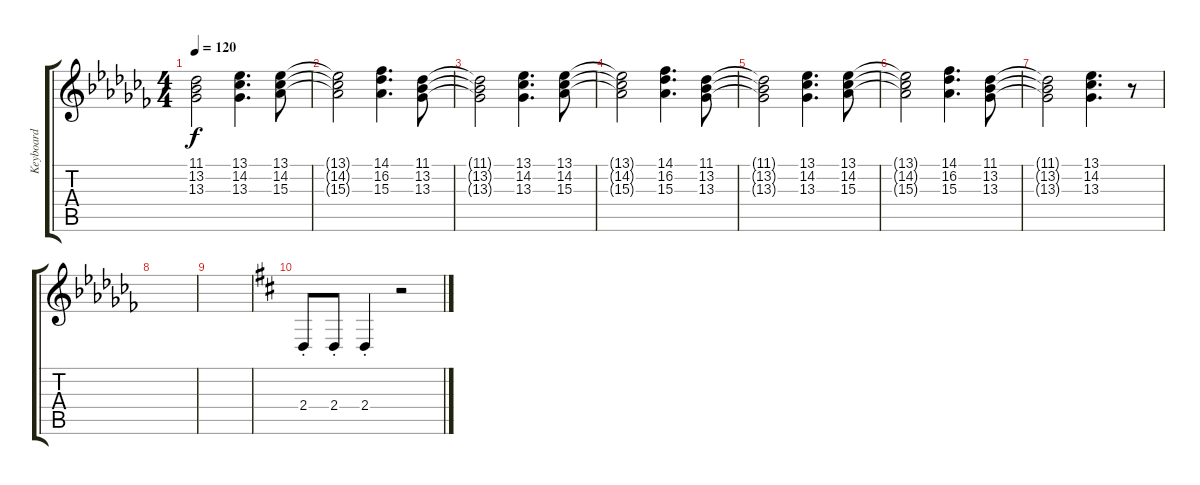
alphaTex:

\track ("Keyboard" "Keyboard") {instrument fx5brightness}
\staff {score tabs}
\tuning (D4 A3 F3 C3 G2 D2) {hide}
\ts (4 4)
\tempo 120
\clef g2
\ks abminor
(11.1{t} 13.2{t} 13.3{t}).2{dy f} (13.1 14.2 13.3).4{d} (13.1 14.2 15.3).8 |
(13.1{t} 14.2{t} 15.3{t}).2 (14.1 16.2 15.3).4{d} (11.1 13.2 13.3).8 |
(11.1{t} 13.2{t} 13.3{t}).2 (13.1 14.2 13.3).4{d} (13.1 14.2 15.3).8 |
(13.1{t} 14.2{t} 15.3{t}).2 (14.1 16.2 15.3).4{d} (11.1 13.2 13.3).8 |
(11.1{t} 13.2{t} 13.3{t}).2 (13.1 14.2 13.3).4{d} (13.1 14.2 15.3).8 |
(13.1{t} 14.2{t} 15.3{t}).2 (14.1 16.2 15.3).4{d} (11.1 13.2 13.3).8 |
(11.1{t} 13.2{t} 13.3{t}).2 (13.1 14.2 13.3).4{d} r.8 |
|
|
\ks d
2.4{st}.8 2.4{st}.8 2.4{st}.4 r.2
